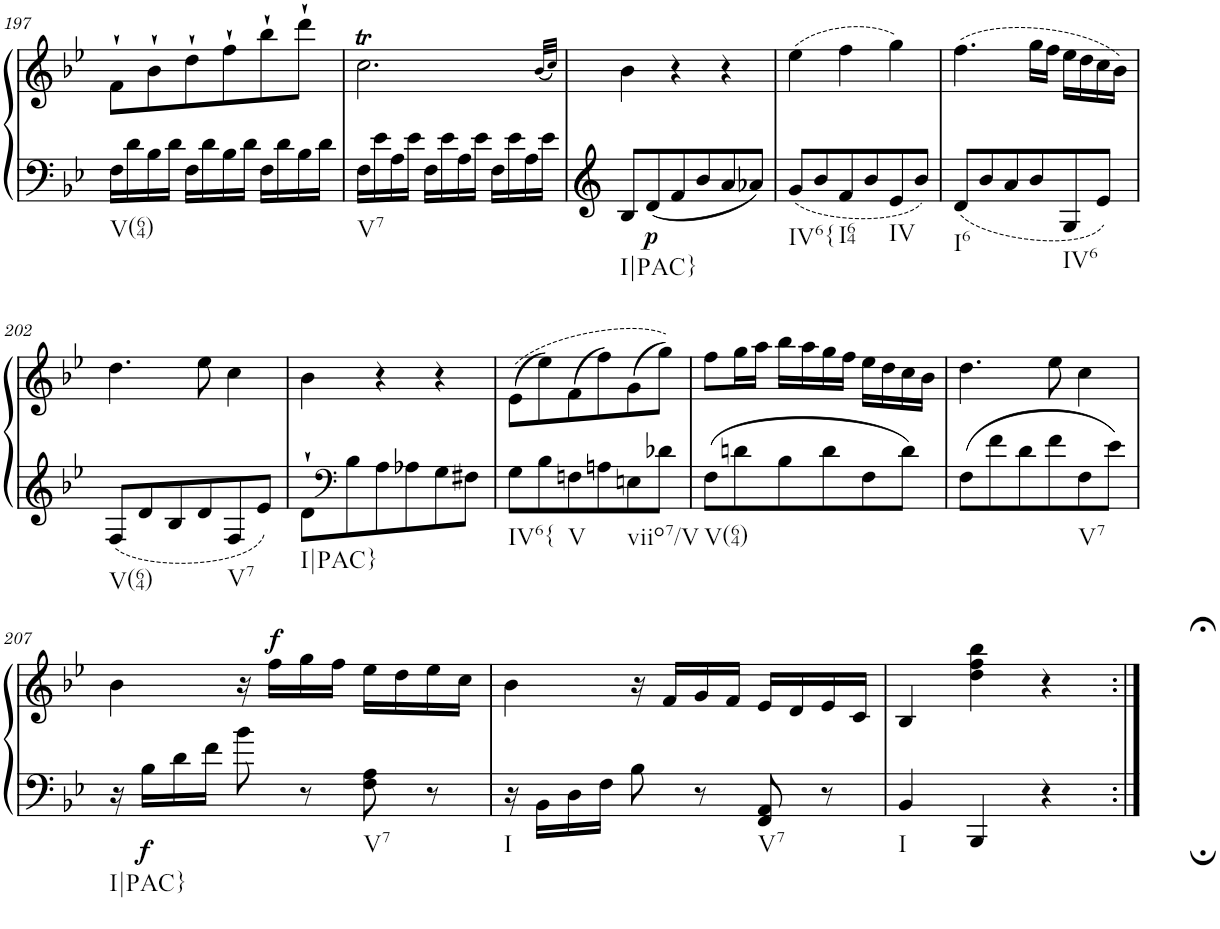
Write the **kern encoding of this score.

**kern	**kern	**dynam
*part1	*part1	*part1
*staff2	*staff1	*staff1/2
*I"Piano, Piano right	*	*
*I'Pno.	*	*
!!LO:PB:g=z
*clefF4	*clefG2	*
*k[b-e-]	*k[b-e-]	*
*M3/4	*M3/4	*
=197	=197	=197
!LO:TX:b:t=V(64)	!	!
16F\LL	8f`\L	.
16d\	.	.
16B-\	8b-`\	.
16d\JJ	.	.
16F\LL	8dd`\	.
16d\	.	.
16B-\	8ff`\	.
16d\JJ	.	.
16F\LL	8bb-`\	.
16d\	.	.
16B-\	8ddd`\J	.
16d\JJ	.	.
=198	=198	=198
!LO:TX:b:t=V7	!	!
16F\LL	2.ccT\	.
16e-\	.	.
16A\	.	.
16e-\JJ	.	.
16F\LL	.	.
16e-\	.	.
16A\	.	.
16e-\JJ	.	.
16F\LL	.	.
16e-\	.	.
16A\	.	.
16e-\JJ	.	.
.	(32qb-/LLL	.
.	32qcc/JJJ)	.
=199	=199	=199
!LO:TX:b:t=I|PAC}	!	!
8B-/L	4b-\	.
!	!	!LO:DY:b=2
8d/	.	p
8f/	4r	.
8b-/	.	.
8a/	4r	.
8a-X/J	.	.
=200	=200	=200
!LO:TX:b:t=IV6{	!	!
8g/L	(4ee-\	.
8b-/	.	.
!LO:TX:b:t=I64	!	!
8f/	4ff\	.
8b-/	.	.
!LO:TX:b:t=IV	!	!
8e-/	4gg\)	.
8b-/J	.	.
=201	=201	=201
!LO:TX:b:t=I6	!	!
8d/L	(4.ff\	.
8b-/	.	.
8a/	.	.
8b-/	16gg\LL	.
.	16ff\JJ	.
!LO:TX:b:t=IV6	!	!
8G/	16ee-\LL	.
.	16dd\	.
8e-/J	16cc\	.
.	16b-\JJ)	.
!!LO:LB:g=z
=202	=202	=202
!LO:TX:b:t=V(64)	!	!
8F/L	4.dd\	.
8d/	.	.
8B-/	.	.
8d/	8ee-\	.
!LO:TX:b:t=V7	!	!
8F/	4cc\	.
8e-/J	.	.
=203	=203	=203
!LO:TX:b:t=I|PAC}	!	!
8d`\L	4b-\	.
*clefF4	*	*
8B-\	.	.
8A\	4r	.
8A-X\	.	.
8G\	4r	.
8F#X\J	.	.
=204	=204	=204
!LO:TX:b:t=IV6{	!	!
8G\L	((8e-\L	.
8B-\	8ee-\)	.
!LO:TX:b:t=V	!	!
8Fn\	(8f\	.
8An\	8ff\)	.
!LO:TX:b:t=viio7/V	!	!
8En\	(8g\	.
8d-X\J	8gg\J))	.
=205	=205	=205
!LO:TX:b:t=V(64)	!	!
8F\L	8ff\L	.
8dn\	16gg\L	.
.	16aa\JJ	.
8B-\	16bb-\LL	.
.	16aa\	.
8d\	16gg\	.
.	16ff\JJ	.
8F\	16ee-\LL	.
.	16dd\	.
8d\J	16cc\	.
.	16b-\JJ	.
=206	=206	=206
8F\L	4.dd\	.
8f\	.	.
8d\	.	.
8f\	8ee-\	.
!LO:TX:b:t=V7	!	!
8F\	4cc\	.
8e-\J	.	.
!!LO:LB:g=z
=207	=207	=207
!LO:TX:b:t=I|PAC}	!	!
16r	4b-\	.
!	!	!LO:DY:b=2
16B-\LL	.	f
16d\	.	.
16f\JJ	.	.
8b-\	16r	.
!	!	!LO:DY:a
.	16ff\LL	f
8r	16gg\	.
.	16ff\JJ	.
!LO:TX:b:t=V7	!	!
8F\ 8A\	16ee-\LL	.
.	16dd\	.
8r	16ee-\	.
.	16cc\JJ	.
=208	=208	=208
!LO:TX:b:t=I	!	!
16r	4b-\	.
16BB-\LL	.	.
16D\	.	.
16F\JJ	.	.
8B-\	16r	.
.	16f/LL	.
8r	16g/	.
.	16f/JJ	.
!LO:TX:b:t=V7	!	!
8FF/ 8AA/	16e-/LL	.
.	16d/	.
8r	16e-/	.
.	16c/JJ	.
=209	=209	=209
!LO:TX:b:t=I	!	!
4BB-/	4B-/	.
4BBB-/	4dd\ 4ff\ 4bb-\	.
4r;	4r;<	.
=:|!	=:|!	=:|!
*-	*-	*-
